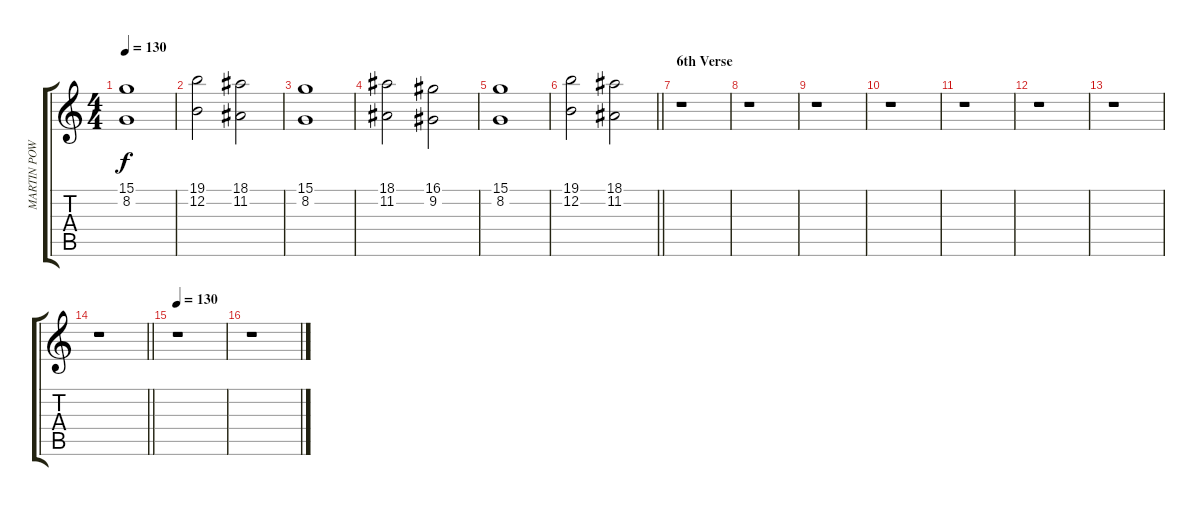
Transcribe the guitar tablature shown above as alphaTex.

\track ("MARTIN POWELL" "MARTIN POW") {instrument stringensemble1}
\staff {score tabs}
\tuning (E4 B3 G3 D3 A2 E2) {hide}
\ts (4 4)
\tempo 130
\clef g2
\ks c
(15.1 8.2).1{dy f} |
(19.1 12.2).2 (18.1 11.2).2 |
(15.1 8.2).1 |
(18.1 11.2).2 (16.1 9.2).2 |
(15.1 8.2).1 |
\barLineRight lightlight
(19.1 12.2).2 (18.1 11.2).2 |
\section ("" "6th Verse")
r.1 |
r.1 |
r.1 |
r.1 |
r.1 |
r.1 |
r.1 |
\barLineRight lightlight
r.1 |
\tempo 130
r.1 |
r.1
